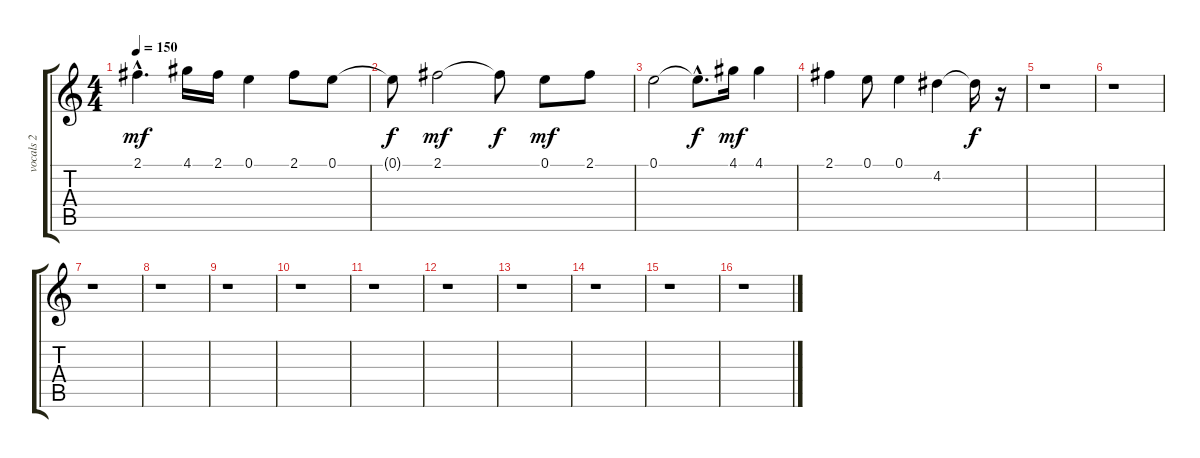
\track ("vocals 2" "vocals 2") {instrument distortionguitar}
\staff {score tabs}
\tuning (E4 B3 G3 D3 A2 E2) {hide}
\ts (4 4)
\tempo 150
\clef g2
\ks c
2.1{hac}.4{d dy mf} 4.1.16 2.1.16 0.1.4 2.1.8 0.1.8 |
0.1{t}.8{dy f} 2.1.2{dy mf} 2.1{t}.8{dy f} 0.1.8{dy mf} 2.1.8 |
0.1.2 0.1{hac t}.8{d dy f} 4.1.16{dy mf} 4.1.4 |
2.1.4 0.1.8 0.1.4 4.2.4 4.2{t}.16{dy f} r.16 |
r.1 |
r.1 |
r.1 |
r.1 |
r.1 |
r.1 |
r.1 |
r.1 |
r.1 |
r.1 |
r.1 |
r.1
